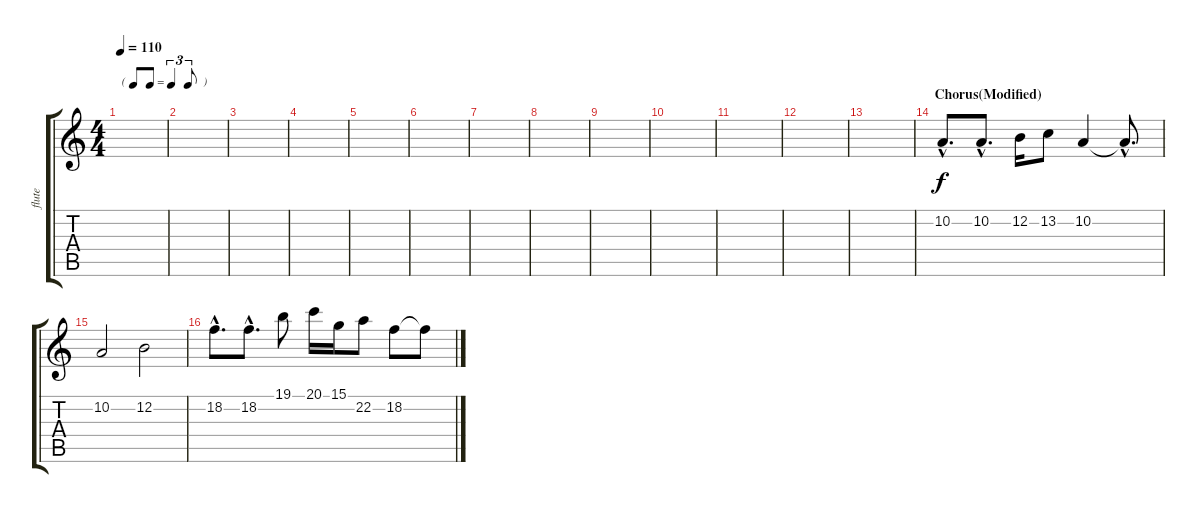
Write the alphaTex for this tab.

\track ("flute" "flute") {instrument flute}
\staff {score tabs}
\tuning (E4 B3 G3 D3 A2 E2) {hide}
\ts (4 4)
\tf triplet8th
\tempo 110
\clef g2
\ks c
|
|
|
|
|
|
|
|
|
|
|
|
|
\section ("" "Chorus(Modified)")
10.2{hac}.8{d} 10.2{hac}.8{d} 12.2.16 13.2.8 10.2.4 10.2{hac t}.8{d} |
10.2.2 12.2.2 |
18.2{hac}.8{d} 18.2{hac}.8{d} 19.1.8 20.1.16 15.1.16 22.2.8 18.2.8 18.2{t}.8
